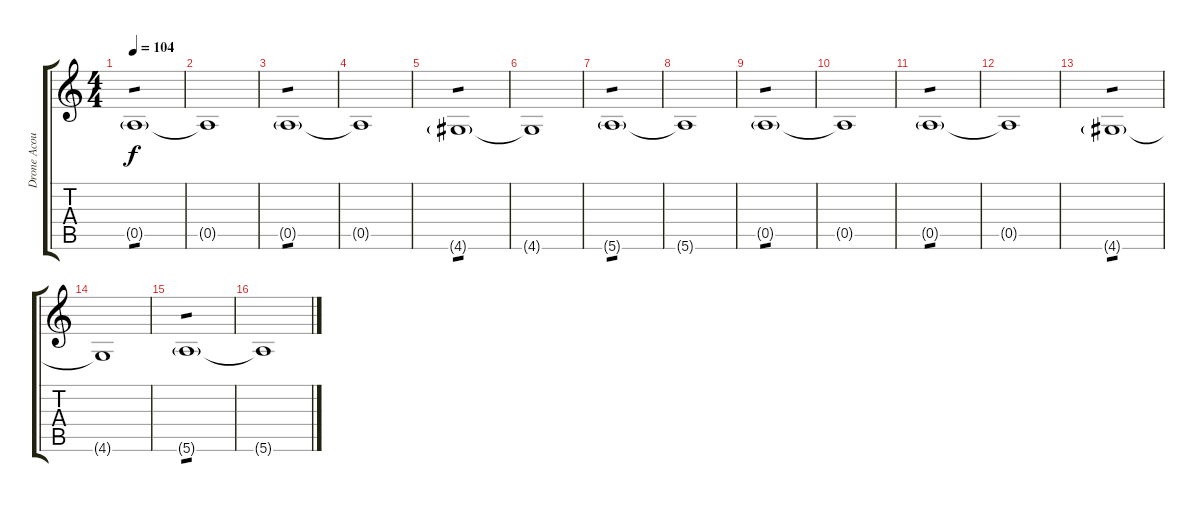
\track ("Drone Acoustic" "Drone Acou") {instrument acousticguitarsteel}
\staff {score tabs}
\tuning (E4 B3 G3 D3 A2 E2) {hide}
\ts (4 4)
\tempo 104
\clef g2
\ks c
0.5{g}.1{tp 1 dy f} |
0.5{t}.1 |
0.5{g}.1{tp 1} |
0.5{t}.1 |
4.6{g}.1{tp 1} |
4.6{t}.1 |
5.6{g}.1{tp 1} |
5.6{t}.1 |
0.5{g}.1{tp 1} |
0.5{t}.1 |
0.5{g}.1{tp 1} |
0.5{t}.1 |
4.6{g}.1{tp 1} |
4.6{t}.1 |
5.6{g}.1{tp 1} |
5.6{t}.1
